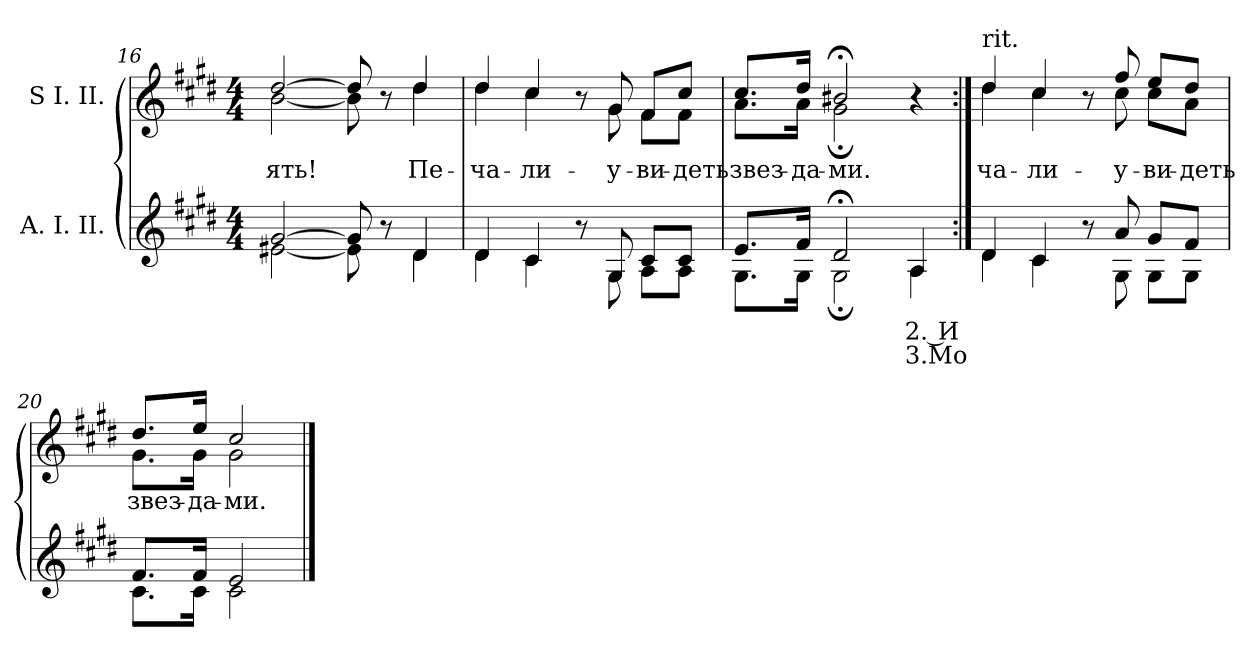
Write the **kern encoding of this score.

**kern	**text	**text	**kern	**text
*part2	*part2	*part2	*part1	*part1
*staff2	*staff2	*staff2	*staff1	*staff1
*I"A. I.  II.	*	*	*I"S I.  II.	*
*clefG2	*	*	*clefG2	*
*k[f#c#g#d#]	*	*	*k[f#c#g#d#]	*
*c#:	*	*	*c#:	*
*M4/4	*	*	*M4/4	*
=16	=16	=16	=16	=16
*^	*	*	*^	*
!	!	!	!	!	!	!LO:LY:b:color=#000000
[>2g#i/	[<2e#Xi\	.	.	[>2dd#i/	[<2bi\	-ять!
8g#i/]	8e#i\]	.	.	8dd#i/]	8bi\]	.
8ryy	8r	.	.	8ryy	8r	.
!	!	!	!	!	!	!LO:LY:b:color=#000000
4d#i/	4d#i\	.	.	4dd#i/	4dd#i\	Пе-
=17	=17	=17	=17	=17	=17	=17
!	!	!	!	!	!	!LO:LY:b:color=#000000
4d#i/	4d#i\	.	.	4dd#i/	4dd#i\	-ча-
!	!	!	!	!	!	!LO:LY:b:color=#000000
4c#i/	4c#i\	.	.	4cc#i/	4cc#i\	-ли-
8r	8ryy	.	.	8r	8ryy	.
!	!	!	!	!	!	!LO:LY:b:color=#000000
8G#i/	8G#i\	.	.	8g#i/	8g#i\	-у-
!	!	!	!	!	!	!LO:LY:b:color=#000000
8c#i/L	8Ai\L	.	.	8f#i/L	8f#i\L	-ви-
!	!	!	!	!	!	!LO:LY:b:color=#000000
8c#i/J	8Ai\J	.	.	8cc#i/J	8f#i\J	-деть
=18	=18	=18	=18	=18	=18	=18
!	!	!	!	!	!	!LO:LY:b:color=#000000
8.ei/L	8.G#i\L	.	.	8.cc#i/L	8.ai\L	звез-
!	!	!	!	!	!	!LO:LY:b:color=#000000
16f#i/Jk	16G#i\Jk	.	.	16dd#i/Jk	16ai\Jk	-да-
!	!	!	!	!	!	!LO:LY:b:color=#000000
2d#;i/	2G#;i\	.	.	2b#X;i/	2g#;i\	-ми.
!	!	!LO:LY:b:color=#000000	!LO:LY:b:color=#000000	!	!	!
4Ai/	4Ai\	2. И	3.Мо	4ryy	4r	.
=19:|!	=19:|!	=19:|!	=19:|!	=19:|!	=19:|!	=19:|!
!	!	!	!	!LO:TX:t=rit.	!	!
!	!	!	!	!	!	!LO:LY:b:color=#000000
4d#i/	4d#i\	.	.	4dd#i/	4dd#i\	ча-
!	!	!	!	!	!	!LO:LY:b:color=#000000
4c#i/	4c#i\	.	.	4cc#i/	4cc#i\	-ли-
8r	8ryy	.	.	8r	8ryy	.
!	!	!	!	!	!	!LO:LY:b:color=#000000
8ai/	8G#i\	.	.	8ff#i/	8cc#i\	-у-
!	!	!	!	!	!	!LO:LY:b:color=#000000
8g#i/L	8G#i\L	.	.	8eei/L	8cc#i\L	-ви-
!	!	!	!	!	!	!LO:LY:b:color=#000000
8f#i/J	8G#i\J	.	.	8dd#i/J	8ai\J	-деть
=20	=20	=20	=20	=20	=20	=20
!	!	!	!	!	!	!LO:LY:b:color=#000000
8.f#i/L	8.c#i\L	.	.	8.dd#i/L	8.g#i\L	звез-
!	!	!	!	!	!	!LO:LY:b:color=#000000
16f#i/Jk	16c#i\Jk	.	.	16eei/Jk	16g#i\Jk	-да-
!	!	!	!	!	!	!LO:LY:b:color=#000000
2ei/	2c#i\	.	.	2cc#i/	2g#i\	-ми.
*v	*v	*	*	*	*	*
*	*	*	*v	*v	*
==	==	==	==	==
*-	*-	*-	*-	*-
